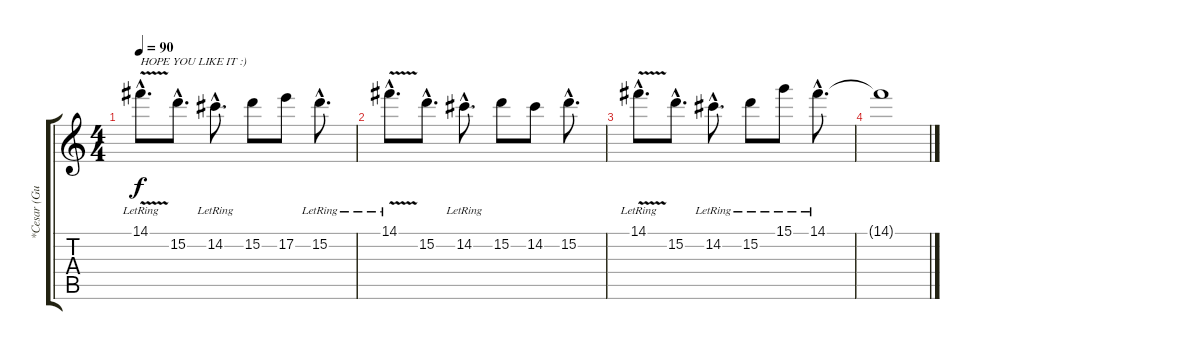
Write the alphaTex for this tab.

\track ("*Cesar (Guitar I)" "*Cesar (Gu") {instrument acousticguitarsteel}
\staff {score tabs}
\tuning (E4 B3 G3 D3 A2 E2) {hide}
\ts (4 4)
\tempo 90
\clef g2
\ks c
14.1{v hac lr}.8{d txt "HOPE YOU LIKE IT :)" dy f volume 0} 15.2{hac}.8{d} 14.2{hac lr}.8{d} 15.2.8 17.2.8 15.2{hac lr}.8{d} |
14.1{v hac lr}.8{d} 15.2{hac}.8{d} 14.2{hac lr}.8{d} 15.2.8 14.2.8 15.2{hac}.8{d} |
14.1{v hac lr}.8{d} 15.2{hac}.8{d} 14.2{hac lr}.8{d} 15.2{lr}.8 15.1{lr}.8 14.1{hac lr}.8{d} |
14.1{t}.1
